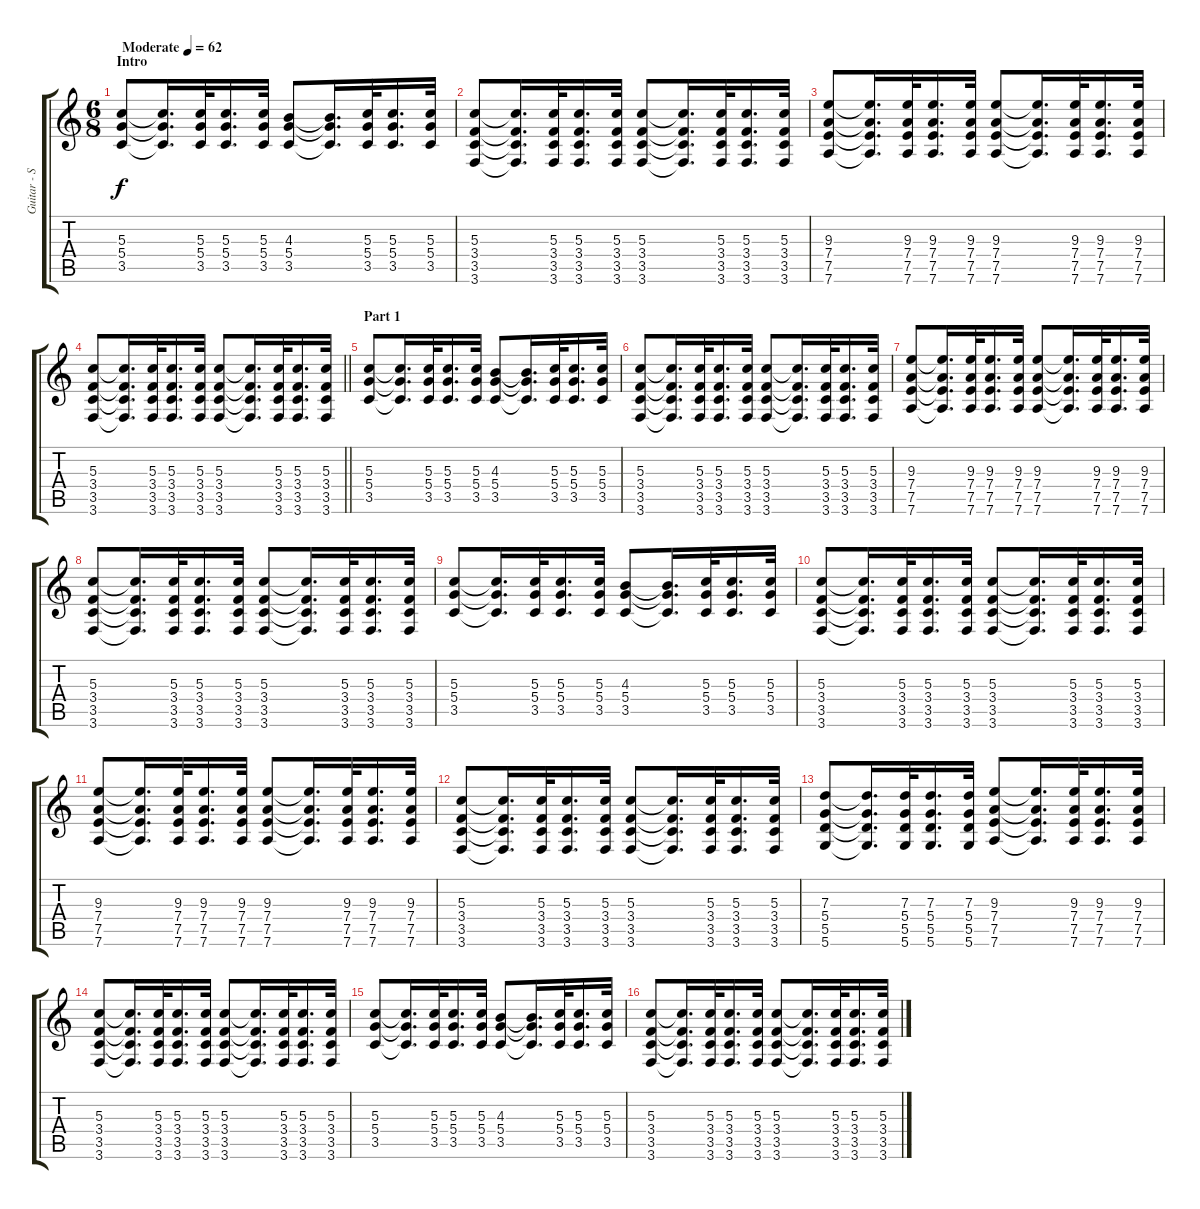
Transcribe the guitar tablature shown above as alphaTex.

\track ("Guitar - Simon Neil" "Guitar - S") {instrument electricguitarjazz}
\staff {score tabs}
\tuning (E4 B3 G3 D3 A2 D2) {hide}
\ts (6 8)
\section ("" "Intro")
\tempo (62 "Moderate")
\clef g2
\ks c
(5.3 5.4 3.5).8{dy f instrument electricguitarjazz} (5.3{t} 5.4{t} 3.5{t}).16{d} (5.3 5.4 3.5).32 (5.3 5.4 3.5).16{d} (5.3 5.4 3.5).32 (4.3 5.4 3.5).8 (4.3{t} 5.4{t} 3.5{t}).16{d} (5.3 5.4 3.5).32 (5.3 5.4 3.5).16{d} (5.3 5.4 3.5).32 |
(5.3 3.4 3.5 3.6).8 (5.3{t} 3.4{t} 3.5{t} 3.6{t}).16{d} (5.3 3.4 3.5 3.6).32 (5.3 3.4 3.5 3.6).16{d} (5.3 3.4 3.5 3.6).32 (5.3 3.4 3.5 3.6).8 (5.3{t} 3.4{t} 3.5{t} 3.6{t}).16{d} (5.3 3.4 3.5 3.6).32 (5.3 3.4 3.5 3.6).16{d} (5.3 3.4 3.5 3.6).32 |
(9.3 7.4 7.5 7.6).8 (9.3{t} 7.4{t} 7.5{t} 7.6{t}).16{d} (9.3 7.4 7.5 7.6).32 (9.3 7.4 7.5 7.6).16{d} (9.3 7.4 7.5 7.6).32 (9.3 7.4 7.5 7.6).8 (9.3{t} 7.4{t} 7.5{t} 7.6{t}).16{d} (9.3 7.4 7.5 7.6).32 (9.3 7.4 7.5 7.6).16{d} (9.3 7.4 7.5 7.6).32 |
\barLineRight lightlight
(5.3 3.4 3.5 3.6).8 (5.3{t} 3.4{t} 3.5{t} 3.6{t}).16{d} (5.3 3.4 3.5 3.6).32 (5.3 3.4 3.5 3.6).16{d} (5.3 3.4 3.5 3.6).32 (5.3 3.4 3.5 3.6).8 (5.3{t} 3.4{t} 3.5{t} 3.6{t}).16{d} (5.3 3.4 3.5 3.6).32 (5.3 3.4 3.5 3.6).16{d} (5.3 3.4 3.5 3.6).32 |
\section ("" "Part 1")
(5.3 5.4 3.5).8 (5.3{t} 5.4{t} 3.5{t}).16{d} (5.3 5.4 3.5).32 (5.3 5.4 3.5).16{d} (5.3 5.4 3.5).32 (4.3 5.4 3.5).8 (4.3{t} 5.4{t} 3.5{t}).16{d} (5.3 5.4 3.5).32 (5.3 5.4 3.5).16{d} (5.3 5.4 3.5).32 |
(5.3 3.4 3.5 3.6).8 (5.3{t} 3.4{t} 3.5{t} 3.6{t}).16{d} (5.3 3.4 3.5 3.6).32 (5.3 3.4 3.5 3.6).16{d} (5.3 3.4 3.5 3.6).32 (5.3 3.4 3.5 3.6).8 (5.3{t} 3.4{t} 3.5{t} 3.6{t}).16{d} (5.3 3.4 3.5 3.6).32 (5.3 3.4 3.5 3.6).16{d} (5.3 3.4 3.5 3.6).32 |
(9.3 7.4 7.5 7.6).8 (9.3{t} 7.4{t} 7.5{t} 7.6{t}).16{d} (9.3 7.4 7.5 7.6).32 (9.3 7.4 7.5 7.6).16{d} (9.3 7.4 7.5 7.6).32 (9.3 7.4 7.5 7.6).8 (9.3{t} 7.4{t} 7.5{t} 7.6{t}).16{d} (9.3 7.4 7.5 7.6).32 (9.3 7.4 7.5 7.6).16{d} (9.3 7.4 7.5 7.6).32 |
(5.3 3.4 3.5 3.6).8 (5.3{t} 3.4{t} 3.5{t} 3.6{t}).16{d} (5.3 3.4 3.5 3.6).32 (5.3 3.4 3.5 3.6).16{d} (5.3 3.4 3.5 3.6).32 (5.3 3.4 3.5 3.6).8 (5.3{t} 3.4{t} 3.5{t} 3.6{t}).16{d} (5.3 3.4 3.5 3.6).32 (5.3 3.4 3.5 3.6).16{d} (5.3 3.4 3.5 3.6).32 |
(5.3 5.4 3.5).8 (5.3{t} 5.4{t} 3.5{t}).16{d} (5.3 5.4 3.5).32 (5.3 5.4 3.5).16{d} (5.3 5.4 3.5).32 (4.3 5.4 3.5).8 (4.3{t} 5.4{t} 3.5{t}).16{d} (5.3 5.4 3.5).32 (5.3 5.4 3.5).16{d} (5.3 5.4 3.5).32 |
(5.3 3.4 3.5 3.6).8 (5.3{t} 3.4{t} 3.5{t} 3.6{t}).16{d} (5.3 3.4 3.5 3.6).32 (5.3 3.4 3.5 3.6).16{d} (5.3 3.4 3.5 3.6).32 (5.3 3.4 3.5 3.6).8 (5.3{t} 3.4{t} 3.5{t} 3.6{t}).16{d} (5.3 3.4 3.5 3.6).32 (5.3 3.4 3.5 3.6).16{d} (5.3 3.4 3.5 3.6).32 |
(9.3 7.4 7.5 7.6).8 (9.3{t} 7.4{t} 7.5{t} 7.6{t}).16{d} (9.3 7.4 7.5 7.6).32 (9.3 7.4 7.5 7.6).16{d} (9.3 7.4 7.5 7.6).32 (9.3 7.4 7.5 7.6).8 (9.3{t} 7.4{t} 7.5{t} 7.6{t}).16{d} (9.3 7.4 7.5 7.6).32 (9.3 7.4 7.5 7.6).16{d} (9.3 7.4 7.5 7.6).32 |
(5.3 3.4 3.5 3.6).8 (5.3{t} 3.4{t} 3.5{t} 3.6{t}).16{d} (5.3 3.4 3.5 3.6).32 (5.3 3.4 3.5 3.6).16{d} (5.3 3.4 3.5 3.6).32 (5.3 3.4 3.5 3.6).8 (5.3{t} 3.4{t} 3.5{t} 3.6{t}).16{d} (5.3 3.4 3.5 3.6).32 (5.3 3.4 3.5 3.6).16{d} (5.3 3.4 3.5 3.6).32 |
(7.3 5.4 5.5 5.6).8 (7.3{t} 5.4{t} 5.5{t} 5.6{t}).16{d} (7.3 5.4 5.5 5.6).32 (7.3 5.4 5.5 5.6).16{d} (7.3 5.4 5.5 5.6).32 (9.3 7.4 7.5 7.6).8 (9.3{t} 7.4{t} 7.5{t} 7.6{t}).16{d} (9.3 7.4 7.5 7.6).32 (9.3 7.4 7.5 7.6).16{d} (9.3 7.4 7.5 7.6).32 |
(5.3 3.4 3.5 3.6).8 (5.3{t} 3.4{t} 3.5{t} 3.6{t}).16{d} (5.3 3.4 3.5 3.6).32 (5.3 3.4 3.5 3.6).16{d} (5.3 3.4 3.5 3.6).32 (5.3 3.4 3.5 3.6).8 (5.3{t} 3.4{t} 3.5{t} 3.6{t}).16{d} (5.3 3.4 3.5 3.6).32 (5.3 3.4 3.5 3.6).16{d} (5.3 3.4 3.5 3.6).32 |
(5.3 5.4 3.5).8 (5.3{t} 5.4{t} 3.5{t}).16{d} (5.3 5.4 3.5).32 (5.3 5.4 3.5).16{d} (5.3 5.4 3.5).32 (4.3 5.4 3.5).8 (4.3{t} 5.4{t} 3.5{t}).16{d} (5.3 5.4 3.5).32 (5.3 5.4 3.5).16{d} (5.3 5.4 3.5).32 |
(5.3 3.4 3.5 3.6).8 (5.3{t} 3.4{t} 3.5{t} 3.6{t}).16{d} (5.3 3.4 3.5 3.6).32 (5.3 3.4 3.5 3.6).16{d} (5.3 3.4 3.5 3.6).32 (5.3 3.4 3.5 3.6).8 (5.3{t} 3.4{t} 3.5{t} 3.6{t}).16{d} (5.3 3.4 3.5 3.6).32 (5.3 3.4 3.5 3.6).16{d} (5.3 3.4 3.5 3.6).32
